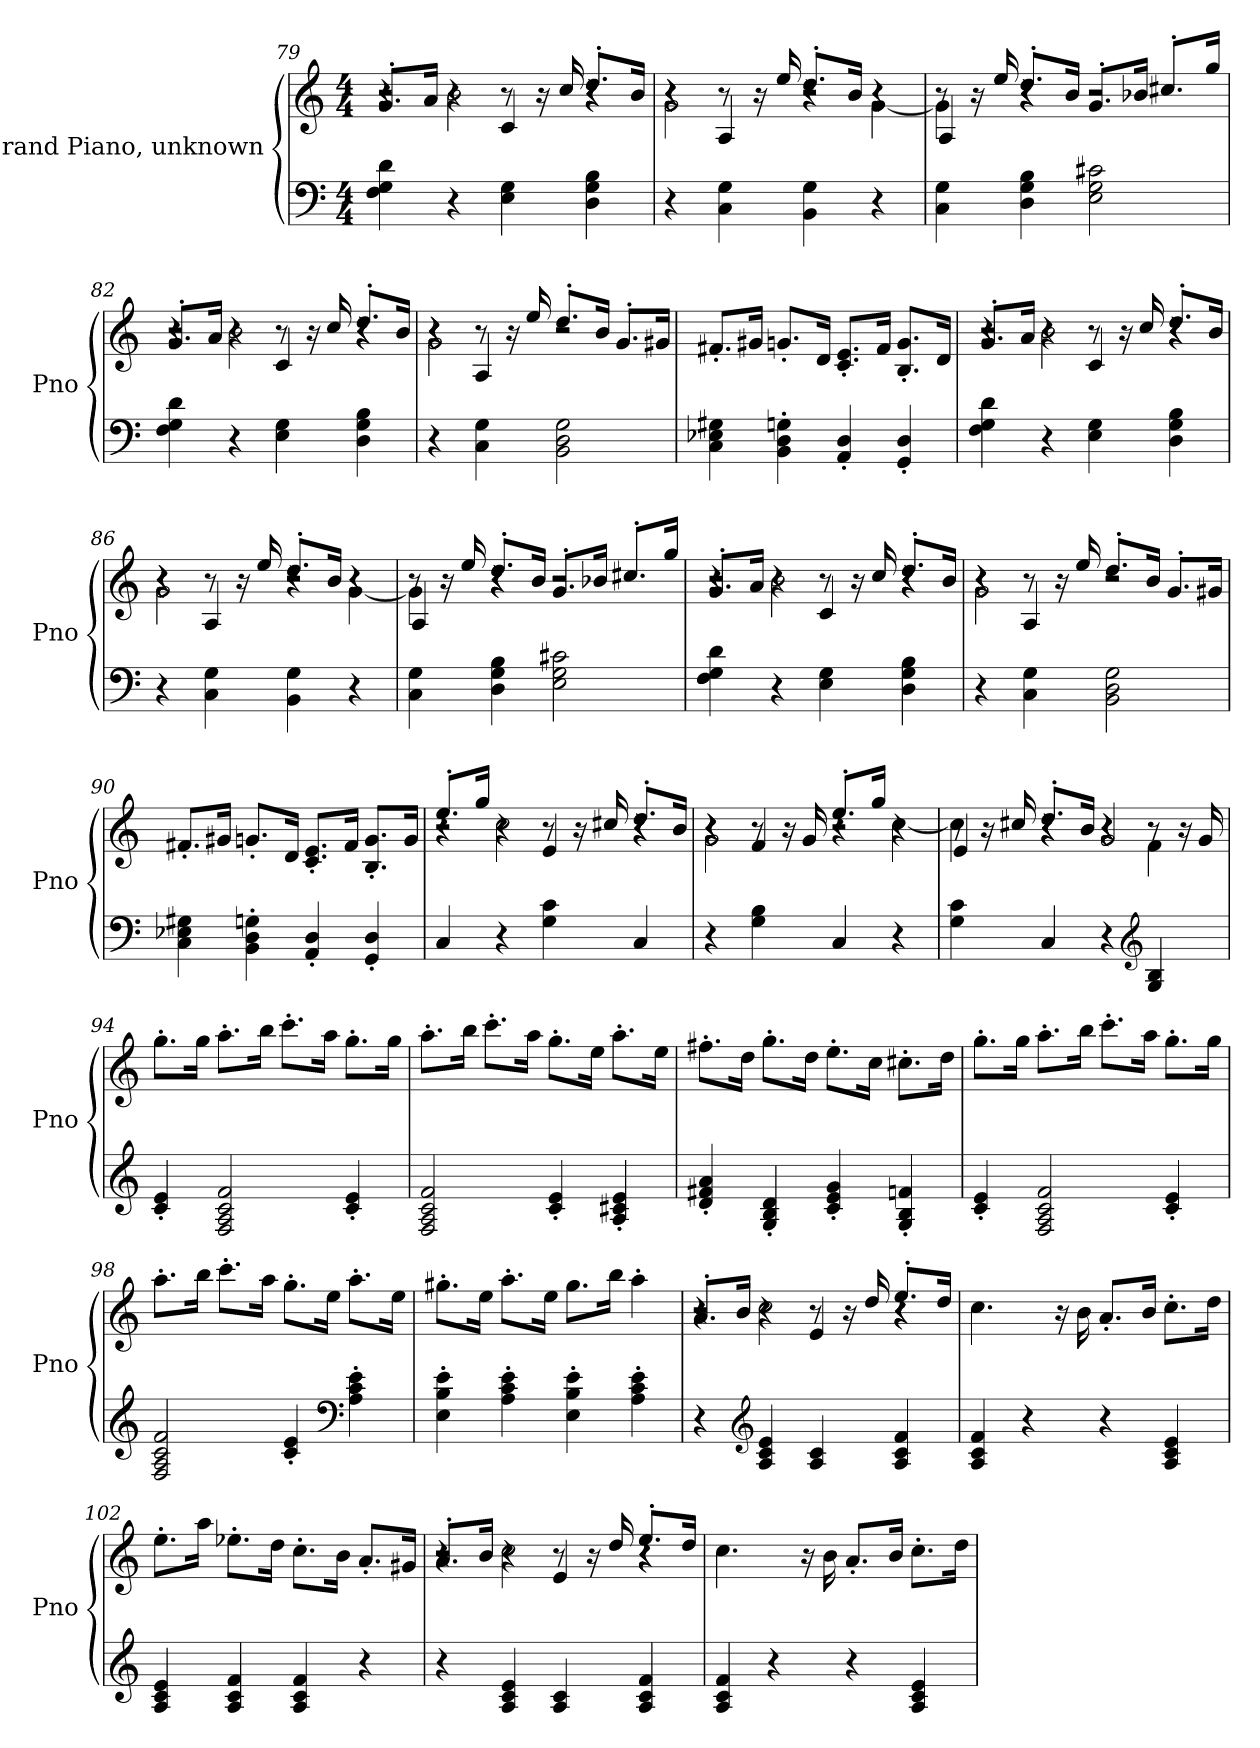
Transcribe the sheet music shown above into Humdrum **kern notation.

**kern	**kern
*part1	*part1
*staff2	*staff1
*I"Grand Piano, unknown	*
*I'Pno	*
*clefF4	*clefG2
*k[]	*k[]
*M4/4	*M4/4
=79	=79
*	*^
*	*	*^
4F\ 4G\ 4d\	8.g'/L	4r	2r
.	16a/Jk	.	.
4r	4r	2b\	.
4E\ 4G\	8r	.	4c/
.	16r	.	.
.	16cc/	.	.
4D\ 4G\ 4B\	8.dd'/L	4r	4r
.	16b/Jk	.	.
=80	=80	=80	=80
4r	4r	2g\	4r
4C\ 4G\	8r	.	4A/
.	16r	.	.
.	16ee/	.	.
4BB\ 4G\	8.dd'/L	4r	2r
.	16b/Jk	.	.
4r	4r	[4g\	.
=81	=81	=81	=81
4C\ 4G\	8r	4g\]	4A/
.	16r	.	.
.	16ee/	.	.
4D\ 4G\ 4B\	8.dd'/L	4r	4r
.	16b/Jk	.	.
2E\ 2G\ 2c#X\	8.g'/L	2r	2r
.	16b-X/Jk	.	.
.	8.cc#X'/L	.	.
.	16gg/Jk	.	.
!!LO:LB:g=z	!!	!!
=82	=82	=82	=82
4F\ 4G\ 4d\	8.g'/L	4r	2r
.	16a/Jk	.	.
4r	4r	2b\	.
4E\ 4G\	8r	.	4c/
.	16r	.	.
.	16cc/	.	.
4D\ 4G\ 4B\	8.dd'/L	4r	4r
.	16b/Jk	.	.
=83	=83	=83	=83
4r	4r	2g\	4r
4C\ 4G\	8r	.	4A/
.	16r	.	.
.	16ee/	.	.
2BB\ 2D\ 2G\	8.dd'/L	2r	2r
.	16b/Jk	.	.
.	8.g'/L	.	.
.	16g#X/Jk	.	.
*	*v	*v	*v
=84	=84
4C\ 4E-X\ 4G#X\	8.f#X'/L
.	16g#X/Jk
4BB\' 4D\' 4Gn\'	8.gn'/L
.	16d/Jk
4AA/' 4D/'	8.c/' 8.e/'L
.	16f#/Jk
4GG/' 4D/'	8.B/' 8.g/'L
.	16d/Jk
=85	=85
*	*^
*	*	*^
4F\ 4G\ 4d\	8.g'/L	4r	2r
.	16a/Jk	.	.
4r	4r	2b\	.
4E\ 4G\	8r	.	4c/
.	16r	.	.
.	16cc/	.	.
4D\ 4G\ 4B\	8.dd'/L	4r	4r
.	16b/Jk	.	.
!!LO:LB:g=z	!!	!!
=86	=86	=86	=86
4r	4r	2g\	4r
4C\ 4G\	8r	.	4A/
.	16r	.	.
.	16ee/	.	.
4BB\ 4G\	8.dd'/L	4r	2r
.	16b/Jk	.	.
4r	4r	[4g\	.
=87	=87	=87	=87
4C\ 4G\	8r	4g\]	4A/
.	16r	.	.
.	16ee/	.	.
4D\ 4G\ 4B\	8.dd'/L	4r	4r
.	16b/Jk	.	.
2E\ 2G\ 2c#X\	8.g'/L	2r	2r
.	16b-X/Jk	.	.
.	8.cc#X'/L	.	.
.	16gg/Jk	.	.
=88	=88	=88	=88
4F\ 4G\ 4d\	8.g'/L	4r	2r
.	16a/Jk	.	.
4r	4r	2b\	.
4E\ 4G\	8r	.	4c/
.	16r	.	.
.	16cc/	.	.
4D\ 4G\ 4B\	8.dd'/L	4r	4r
.	16b/Jk	.	.
=89	=89	=89	=89
4r	4r	2g\	4r
4C\ 4G\	8r	.	4A/
.	16r	.	.
.	16ee/	.	.
2BB\ 2D\ 2G\	8.dd'/L	2r	2r
.	16b/Jk	.	.
.	8.g'/L	.	.
.	16g#X/Jk	.	.
*	*v	*v	*v
!!LO:LB:g=z
=90	=90
4C\ 4E-X\ 4G#X\	8.f#X'/L
.	16g#X/Jk
4BB\' 4D\' 4Gn\'	8.gn'/L
.	16d/Jk
4AA/' 4D/'	8.c/' 8.e/'L
.	16f#/Jk
4GG/' 4D/'	8.B/' 8.g/'L
.	16g/Jk
=91	=91
*	*^
*	*	*^
4C/	8.ee'/L	4r	2r
.	16gg/Jk	.	.
4r	4r	2cc\	.
4G\ 4c\	8r	.	4e/
.	16r	.	.
.	16cc#X/	.	.
4C/	8.dd'/L	4r	4r
.	16b/Jk	.	.
=92	=92	=92	=92
4r	4r	2g\	4r
4G\ 4B\	8r	.	4f/
.	16r	.	.
.	16g/	.	.
4C/	8.ee'/L	4r	2r
.	16gg/Jk	.	.
4r	4r	[4cc\	.
=93	=93	=93	=93
4G\ 4c\	8r	4cc\]	4e/
.	16r	.	.
.	16cc#X/	.	.
4C/	8.dd'/L	4r	4r
.	16b/Jk	.	.
4r	4r	4r	2g/
*clefG2	*	*	*
4G/ 4B/	8r	4f\	.
.	16r	.	.
.	16g/	.	.
*	*v	*v	*v
!!LO:LB:g=z
=94	=94
4c/' 4e/'	8.gg'\L
.	16gg\Jk
2F/ 2A/ 2c/ 2f/	8.aa'\L
.	16bb\Jk
.	8.ccc'\L
.	16aa\Jk
4c/' 4e/'	8.gg'\L
.	16gg\Jk
=95	=95
2F/ 2A/ 2c/ 2f/	8.aa'\L
.	16bb\Jk
.	8.ccc'\L
.	16aa\Jk
4c/' 4e/'	8.gg'\L
.	16ee\Jk
4A/' 4c#X/' 4e/'	8.aa'\L
.	16ee\Jk
=96	=96
4d/' 4f#X/' 4a/'	8.ff#X'\L
.	16dd\Jk
4G/' 4B/' 4d/'	8.gg'\L
.	16dd\Jk
4c/' 4e/' 4g/'	8.ee'\L
.	16cc\Jk
4G/' 4B/' 4fn/'	8.cc#X'\L
.	16dd\Jk
=97	=97
4c/' 4e/'	8.gg'\L
.	16gg\Jk
2F/ 2A/ 2c/ 2f/	8.aa'\L
.	16bb\Jk
.	8.ccc'\L
.	16aa\Jk
4c/' 4e/'	8.gg'\L
.	16gg\Jk
!!LO:LB:g=z
=98	=98
2F/ 2A/ 2c/ 2f/	8.aa'\L
.	16bb\Jk
.	8.ccc'\L
.	16aa\Jk
4c/' 4e/'	8.gg'\L
.	16ee\Jk
*clefF4	*
4A\' 4c\' 4e\'	8.aa'\L
.	16ee\Jk
=99	=99
4E\' 4B\' 4e\'	8.gg#X'\L
.	16ee\Jk
4A\' 4c\' 4e\'	8.aa'\L
.	16ee\Jk
4E\' 4B\' 4e\'	8.gg#\L
.	16bb\Jk
4A\' 4c\' 4e\'	4aa'\
=100	=100
*	*^
*	*	*^
4r	8.a'/L	4r	2r
.	16b/Jk	.	.
*clefG2	*	*	*
4A/ 4c/ 4e/	4r	2cc\	.
4A/ 4c/	8r	.	4e/
.	16r	.	.
.	16dd/	.	.
4A/ 4c/ 4f/	8.ee'/L	4r	4r
.	16dd/Jk	.	.
*	*v	*v	*v
=101	=101
4A/ 4c/ 4f/	4.cc\
4r	.
.	16r
.	16b\
4r	8.a'/L
.	16b/Jk
4A/ 4c/ 4e/	8.cc'\L
.	16dd\Jk
!!LO:PB:g=z
=102	=102
4A/ 4c/ 4e/	8.ee'\L
.	16aa\Jk
4A/ 4c/ 4f/	8.ee-X'\L
.	16dd\Jk
4A/ 4c/ 4f/	8.cc'\L
.	16b\Jk
4r	8.a'/L
.	16g#X/Jk
=103	=103
*	*^
*	*	*^
4r	8.a'/L	4r	2r
.	16b/Jk	.	.
4A/ 4c/ 4e/	4r	2cc\	.
4A/ 4c/	8r	.	4e/
.	16r	.	.
.	16dd/	.	.
4A/ 4c/ 4f/	8.ee'/L	4r	4r
.	16dd/Jk	.	.
*	*v	*v	*v
=104	=104
4A/ 4c/ 4f/	4.cc\
4r	.
.	16r
.	16b\
4r	8.a'/L
.	16b/Jk
4A/ 4c/ 4e/	8.cc'\L
.	16dd\Jk
=	=
*-	*-
